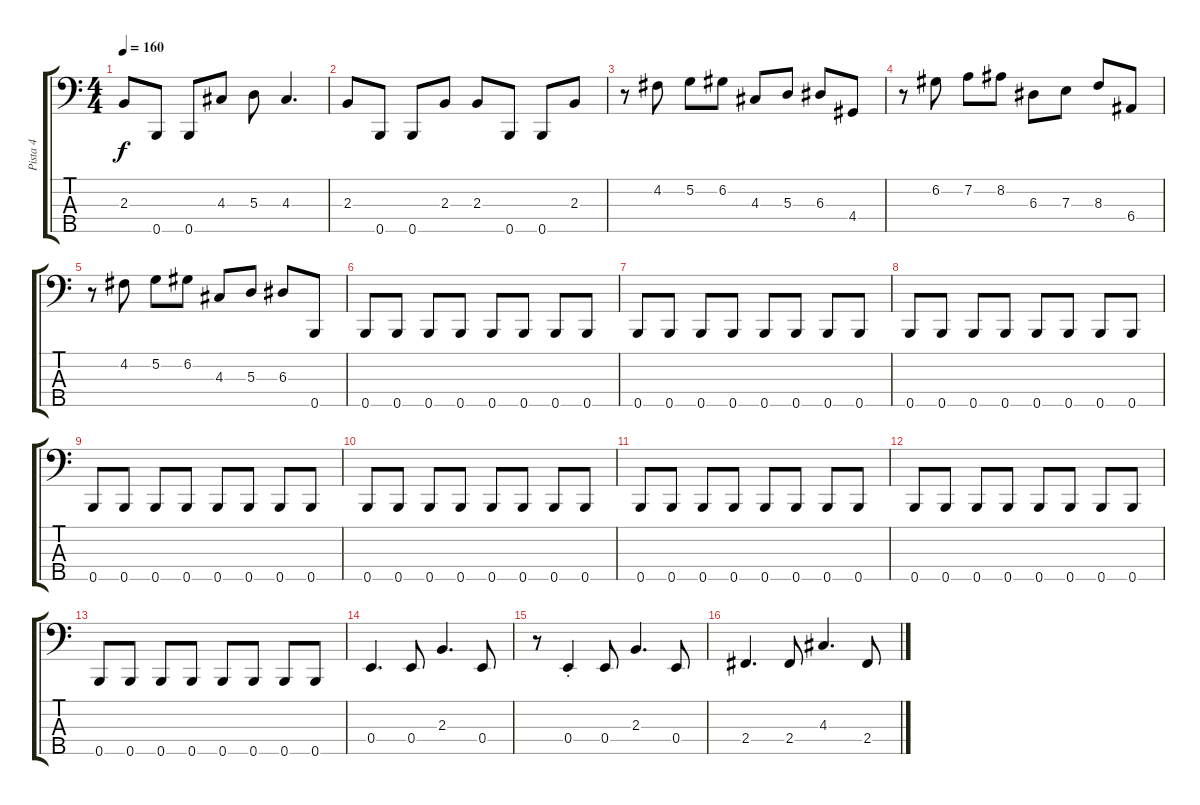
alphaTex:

\track ("Pista 4" "Pista 4") {instrument electricbassfinger}
\staff {score tabs}
\tuning (G2 D2 A1 E1 B0) {hide}
\ts (4 4)
\tempo 160
\clef f4
\ks c
2.3.8{dy f} 0.5.8 0.5.8 4.3.8 5.3.8 4.3.4{d} |
2.3.8 0.5.8 0.5.8 2.3.8 2.3.8 0.5.8 0.5.8 2.3.8 |
r.8 4.2.8 5.2.8 6.2.8 4.3.8 5.3.8 6.3.8 4.4.8 |
r.8 6.2.8 7.2.8 8.2.8 6.3.8 7.3.8 8.3.8 6.4.8 |
r.8 4.2.8 5.2.8 6.2.8 4.3.8 5.3.8 6.3.8 0.5.8 |
0.5.8{volume 6} 0.5.8 0.5.8 0.5.8 0.5.8 0.5.8 0.5.8 0.5.8 |
0.5.8 0.5.8 0.5.8 0.5.8 0.5.8 0.5.8 0.5.8 0.5.8 |
0.5.8 0.5.8 0.5.8 0.5.8 0.5.8 0.5.8 0.5.8 0.5.8 |
0.5.8 0.5.8 0.5.8 0.5.8 0.5.8 0.5.8 0.5.8 0.5.8 |
0.5.8{volume 4} 0.5.8 0.5.8 0.5.8 0.5.8 0.5.8 0.5.8 0.5.8 |
0.5.8 0.5.8 0.5.8 0.5.8 0.5.8 0.5.8 0.5.8 0.5.8 |
0.5.8 0.5.8 0.5.8 0.5.8 0.5.8 0.5.8 0.5.8 0.5.8 |
0.5.8 0.5.8 0.5.8 0.5.8 0.5.8 0.5.8 0.5.8 0.5.8 |
0.4.4{d volume 2} 0.4.8 2.3.4{d} 0.4.8 |
r.8 0.4{st}.4 0.4.8 2.3.4{d} 0.4.8 |
2.4.4{d} 2.4.8 4.3.4{d} 2.4.8
